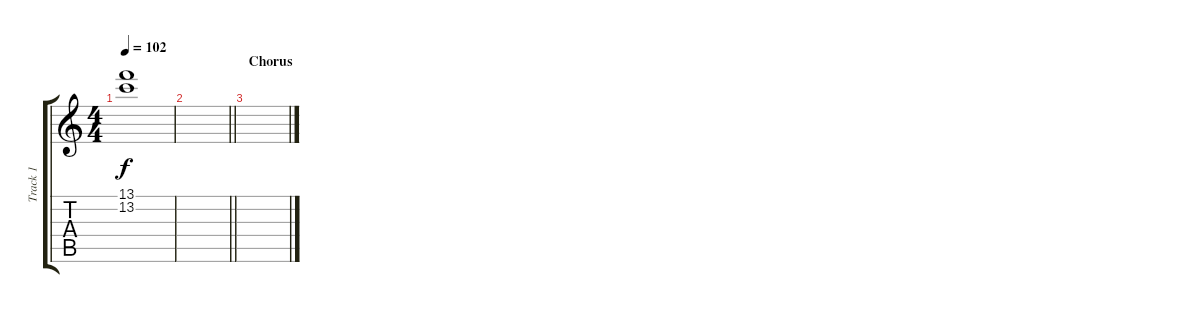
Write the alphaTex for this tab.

\track ("Track 1" "Track 1") {instrument banjo}
\staff {score tabs}
\tuning (E4 B3 G3 D3 A2 E2) {hide}
\displaytranspose 12
\ts (4 4)
\tempo 102
\clef g2
\ks c
(13.1{t} 13.2{t}).1{dy f} |
\barLineRight lightlight
|
\section ("" "Chorus")
